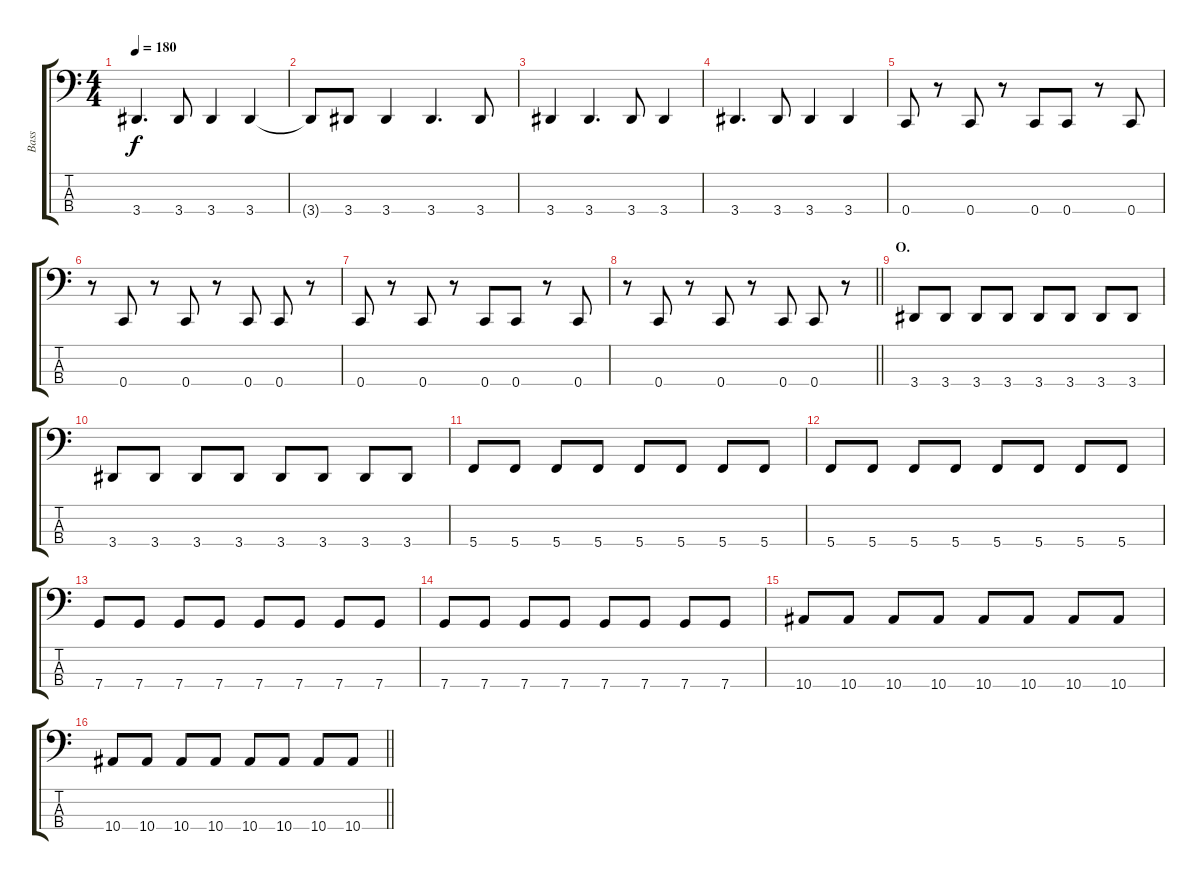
\track ("Bass" "Bass") {instrument electricbasspick}
\staff {score tabs}
\tuning (F2 C2 G1 C1) {hide}
\ts (4 4)
\tempo 180
\clef f4
\ks c
3.4.4{d dy f} 3.4.8 3.4.4 3.4.4 |
3.4{t}.8 3.4.8 3.4.4 3.4.4{d} 3.4.8 |
3.4.4 3.4.4{d} 3.4.8 3.4.4 |
3.4.4{d} 3.4.8 3.4.4 3.4.4 |
0.4.8 r.8 0.4.8 r.8 0.4.8 0.4.8 r.8 0.4.8 |
r.8 0.4.8 r.8 0.4.8 r.8 0.4.8 0.4.8 r.8 |
0.4.8 r.8 0.4.8 r.8 0.4.8 0.4.8 r.8 0.4.8 |
\barLineRight lightlight
r.8 0.4.8 r.8 0.4.8 r.8 0.4.8 0.4.8 r.8 |
\section ("" "O.")
3.4.8 3.4.8 3.4.8 3.4.8 3.4.8 3.4.8 3.4.8 3.4.8 |
3.4.8 3.4.8 3.4.8 3.4.8 3.4.8 3.4.8 3.4.8 3.4.8 |
5.4.8 5.4.8 5.4.8 5.4.8 5.4.8 5.4.8 5.4.8 5.4.8 |
5.4.8 5.4.8 5.4.8 5.4.8 5.4.8 5.4.8 5.4.8 5.4.8 |
7.4.8 7.4.8 7.4.8 7.4.8 7.4.8 7.4.8 7.4.8 7.4.8 |
7.4.8 7.4.8 7.4.8 7.4.8 7.4.8 7.4.8 7.4.8 7.4.8 |
10.4.8 10.4.8 10.4.8 10.4.8 10.4.8 10.4.8 10.4.8 10.4.8 |
\barLineRight lightlight
10.4.8 10.4.8 10.4.8 10.4.8 10.4.8 10.4.8 10.4.8 10.4.8
